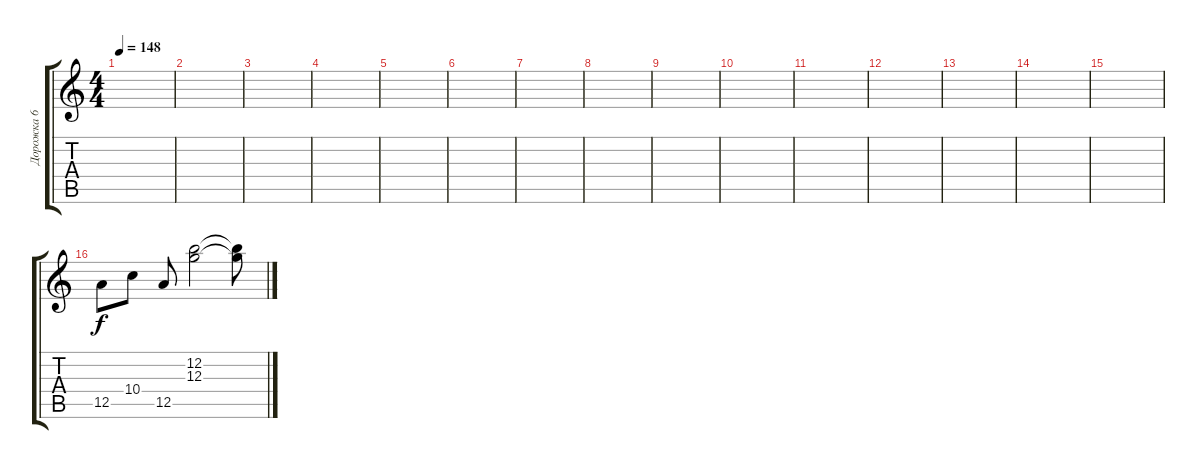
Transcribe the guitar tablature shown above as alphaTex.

\track ("Дорожка 6" "Дорожка 6") {instrument electricguitarclean}
\staff {score tabs}
\tuning (E4 B3 G3 D3 A2 E2) {hide}
\ts (4 4)
\tempo 148
\clef g2
\ks c
|
|
|
|
|
|
|
|
|
|
|
|
|
|
|
12.5.8 10.4.8 12.5.8 (12.2 12.3).2 (12.2{t} 12.3{t}).8
